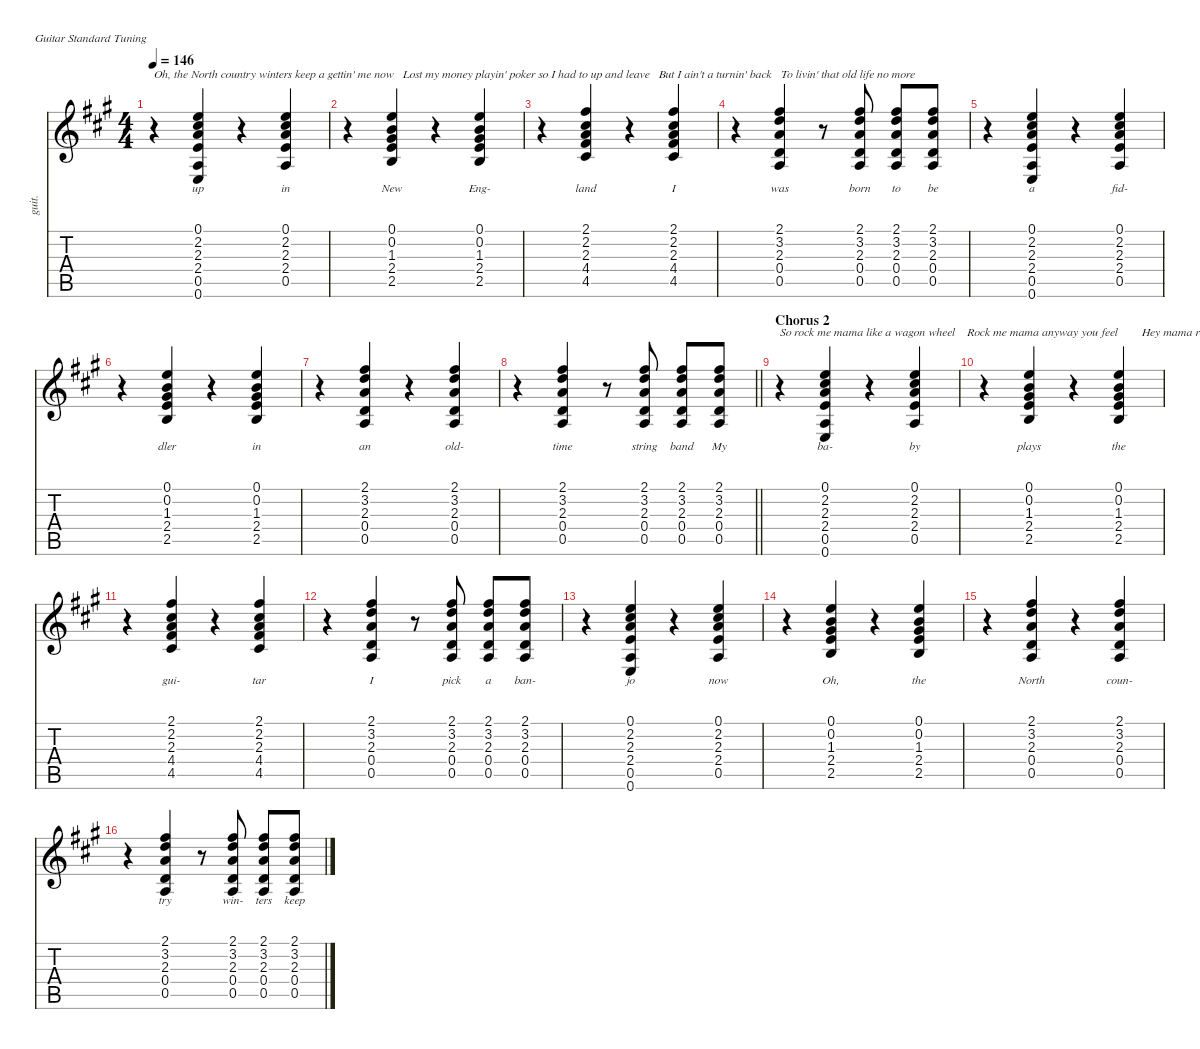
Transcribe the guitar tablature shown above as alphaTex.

\defaultSystemsLayout 4
\hideDynamics
\bracketExtendMode nobrackets
\otherSystemsTrackNameOrientation horizontal
\track ("Guitar - simple1" "guit.") {defaultSystemsLayout 8 instrument acousticguitarsteel}
\staff {score tabs}
\tuning (E4 B3 G3 D3 A2 E2)
\ts (4 4)
\tempo 146
\clef g2
\ks a
r.4{txt "Oh, the North country winters keep a gettin' me now   Lost my money playin' poker so I had to up and leave   But I ain't a turnin' back   To livin' that old life no more" dy f beam Down} (0.1{acc forcenatural} 2.2{acc #} 2.3{acc forcenatural} 2.4{acc forcenatural} 0.5{acc forcenatural} 0.6{acc forcenatural}).4{lyrics (0 "up") lyrics (1 "") lyrics (2 "") lyrics (3 "") lyrics (4 "") beam Up} r.4{beam Up} (0.1{acc forcenatural} 2.2{acc #} 2.3{acc forcenatural} 2.4{acc forcenatural} 0.5{acc forcenatural}).4{lyrics (0 "in") lyrics (1 "") lyrics (2 "") lyrics (3 "") lyrics (4 "") beam Up} |
r.4{beam Down} (0.1{acc forcenatural} 0.2{acc forcenatural} 1.3{acc #} 2.4{acc forcenatural} 2.5{acc forcenatural}).4{lyrics (0 "New") lyrics (1 "") lyrics (2 "") lyrics (3 "") lyrics (4 "") beam Up} r.4{beam Up} (0.1{acc forcenatural} 0.2{acc forcenatural} 1.3{acc #} 2.4{acc forcenatural} 2.5{acc forcenatural}).4{lyrics (0 "Eng-") lyrics (1 "") lyrics (2 "") lyrics (3 "") lyrics (4 "") beam Up} |
r.4{beam Down} (2.1{acc #} 2.2{acc #} 2.3{acc forcenatural} 4.4{acc #} 4.5{acc #}).4{lyrics (0 "land") lyrics (1 "") lyrics (2 "") lyrics (3 "") lyrics (4 "") beam Up} r.4{beam Up} (2.1{acc #} 2.2{acc #} 2.3{acc forcenatural} 4.4{acc #} 4.5{acc #}).4{lyrics (0 "I") lyrics (1 "") lyrics (2 "") lyrics (3 "") lyrics (4 "") beam Up} |
r.4{beam Down} (2.1{acc #} 3.2{acc forcenatural} 2.3{acc forcenatural} 0.4{acc forcenatural} 0.5{acc forcenatural}).4{lyrics (0 "was") lyrics (1 "") lyrics (2 "") lyrics (3 "") lyrics (4 "") beam Up} r.8{beam Up} (2.1{acc #} 3.2{acc forcenatural} 2.3{acc forcenatural} 0.4{acc forcenatural} 0.5{acc forcenatural}).8{lyrics (0 "born") lyrics (1 "") lyrics (2 "") lyrics (3 "") lyrics (4 "") beam Up} (2.1{acc #} 3.2{acc forcenatural} 2.3{acc forcenatural} 0.4{acc forcenatural} 0.5{acc forcenatural}).8{lyrics (0 "to") lyrics (1 "") lyrics (2 "") lyrics (3 "") lyrics (4 "") beam Up} (2.1{acc #} 3.2{acc forcenatural} 2.3{acc forcenatural} 0.4{acc forcenatural} 0.5{acc forcenatural}).8{lyrics (0 "be") lyrics (1 "") lyrics (2 "") lyrics (3 "") lyrics (4 "") beam Up} |
r.4{beam Down} (0.1{acc forcenatural} 2.2{acc #} 2.3{acc forcenatural} 2.4{acc forcenatural} 0.5{acc forcenatural} 0.6{acc forcenatural}).4{lyrics (0 "a") lyrics (1 "") lyrics (2 "") lyrics (3 "") lyrics (4 "") beam Up} r.4{beam Up} (0.1{acc forcenatural} 2.2{acc #} 2.3{acc forcenatural} 2.4{acc forcenatural} 0.5{acc forcenatural}).4{lyrics (0 "fid-") lyrics (1 "") lyrics (2 "") lyrics (3 "") lyrics (4 "") beam Up} |
r.4{beam Down} (0.1{acc forcenatural} 0.2{acc forcenatural} 1.3{acc #} 2.4{acc forcenatural} 2.5{acc forcenatural}).4{lyrics (0 "dler") lyrics (1 "") lyrics (2 "") lyrics (3 "") lyrics (4 "") beam Up} r.4{beam Up} (0.1{acc forcenatural} 0.2{acc forcenatural} 1.3{acc #} 2.4{acc forcenatural} 2.5{acc forcenatural}).4{lyrics (0 "in") lyrics (1 "") lyrics (2 "") lyrics (3 "") lyrics (4 "") beam Up} |
r.4{beam Down} (2.1{acc #} 3.2{acc forcenatural} 2.3{acc forcenatural} 0.4{acc forcenatural} 0.5{acc forcenatural}).4{lyrics (0 "an") lyrics (1 "") lyrics (2 "") lyrics (3 "") lyrics (4 "") beam Up} r.4{beam Up} (2.1{acc #} 3.2{acc forcenatural} 2.3{acc forcenatural} 0.4{acc forcenatural} 0.5{acc forcenatural}).4{lyrics (0 "old-") lyrics (1 "") lyrics (2 "") lyrics (3 "") lyrics (4 "") beam Up} |
\barLineRight lightlight
r.4{beam Down} (2.1{acc #} 3.2{acc forcenatural} 2.3{acc forcenatural} 0.4{acc forcenatural} 0.5{acc forcenatural}).4{lyrics (0 "time") lyrics (1 "") lyrics (2 "") lyrics (3 "") lyrics (4 "") beam Up} r.8{beam Up} (2.1{acc #} 3.2{acc forcenatural} 2.3{acc forcenatural} 0.4{acc forcenatural} 0.5{acc forcenatural}).8{lyrics (0 "string") lyrics (1 "") lyrics (2 "") lyrics (3 "") lyrics (4 "") beam Up} (2.1{acc #} 3.2{acc forcenatural} 2.3{acc forcenatural} 0.4{acc forcenatural} 0.5{acc forcenatural}).8{lyrics (0 "band") lyrics (1 "") lyrics (2 "") lyrics (3 "") lyrics (4 "") beam Up} (2.1{acc #} 3.2{acc forcenatural} 2.3{acc forcenatural} 0.4{acc forcenatural} 0.5{acc forcenatural}).8{lyrics (0 "My") lyrics (1 "") lyrics (2 "") lyrics (3 "") lyrics (4 "") beam Up} |
\section ("" "Chorus 2")
r.4{txt "So rock me mama like a wagon wheel    Rock me mama anyway you feel        Hey mama rock me" beam Down} (0.1{acc forcenatural} 2.2{acc #} 2.3{acc forcenatural} 2.4{acc forcenatural} 0.5{acc forcenatural} 0.6{acc forcenatural}).4{lyrics (0 "ba-") lyrics (1 "") lyrics (2 "") lyrics (3 "") lyrics (4 "") beam Up} r.4{beam Up} (0.1{acc forcenatural} 2.2{acc #} 2.3{acc forcenatural} 2.4{acc forcenatural} 0.5{acc forcenatural}).4{lyrics (0 "by") lyrics (1 "") lyrics (2 "") lyrics (3 "") lyrics (4 "") beam Up} |
r.4{beam Down} (0.1{acc forcenatural} 0.2{acc forcenatural} 1.3{acc #} 2.4{acc forcenatural} 2.5{acc forcenatural}).4{lyrics (0 "plays") lyrics (1 "") lyrics (2 "") lyrics (3 "") lyrics (4 "") beam Up} r.4{beam Up} (0.1{acc forcenatural} 0.2{acc forcenatural} 1.3{acc #} 2.4{acc forcenatural} 2.5{acc forcenatural}).4{lyrics (0 "the") lyrics (1 "") lyrics (2 "") lyrics (3 "") lyrics (4 "") beam Up} |
r.4{beam Down} (2.1{acc #} 2.2{acc #} 2.3{acc forcenatural} 4.4{acc #} 4.5{acc #}).4{lyrics (0 "gui-") lyrics (1 "") lyrics (2 "") lyrics (3 "") lyrics (4 "") beam Up} r.4{beam Up} (2.1{acc #} 2.2{acc #} 2.3{acc forcenatural} 4.4{acc #} 4.5{acc #}).4{lyrics (0 "tar") lyrics (1 "") lyrics (2 "") lyrics (3 "") lyrics (4 "") beam Up} |
r.4{beam Down} (2.1{acc #} 3.2{acc forcenatural} 2.3{acc forcenatural} 0.4{acc forcenatural} 0.5{acc forcenatural}).4{lyrics (0 "I") lyrics (1 "") lyrics (2 "") lyrics (3 "") lyrics (4 "") beam Up} r.8{beam Up} (2.1{acc #} 3.2{acc forcenatural} 2.3{acc forcenatural} 0.4{acc forcenatural} 0.5{acc forcenatural}).8{lyrics (0 "pick") lyrics (1 "") lyrics (2 "") lyrics (3 "") lyrics (4 "") beam Up} (2.1{acc #} 3.2{acc forcenatural} 2.3{acc forcenatural} 0.4{acc forcenatural} 0.5{acc forcenatural}).8{lyrics (0 "a") lyrics (1 "") lyrics (2 "") lyrics (3 "") lyrics (4 "") beam Up} (2.1{acc #} 3.2{acc forcenatural} 2.3{acc forcenatural} 0.4{acc forcenatural} 0.5{acc forcenatural}).8{lyrics (0 "ban-") lyrics (1 "") lyrics (2 "") lyrics (3 "") lyrics (4 "") beam Up} |
r.4{beam Down} (0.1{acc forcenatural} 2.2{acc #} 2.3{acc forcenatural} 2.4{acc forcenatural} 0.5{acc forcenatural} 0.6{acc forcenatural}).4{lyrics (0 "jo") lyrics (1 "") lyrics (2 "") lyrics (3 "") lyrics (4 "") beam Up} r.4{beam Up} (0.1{acc forcenatural} 2.2{acc #} 2.3{acc forcenatural} 2.4{acc forcenatural} 0.5{acc forcenatural}).4{lyrics (0 "now") lyrics (1 "") lyrics (2 "") lyrics (3 "") lyrics (4 "") beam Up} |
r.4{beam Down} (0.1{acc forcenatural} 0.2{acc forcenatural} 1.3{acc #} 2.4{acc forcenatural} 2.5{acc forcenatural}).4{lyrics (0 "Oh,") lyrics (1 "") lyrics (2 "") lyrics (3 "") lyrics (4 "") beam Up} r.4{beam Up} (0.1{acc forcenatural} 0.2{acc forcenatural} 1.3{acc #} 2.4{acc forcenatural} 2.5{acc forcenatural}).4{lyrics (0 "the") lyrics (1 "") lyrics (2 "") lyrics (3 "") lyrics (4 "") beam Up} |
r.4{beam Down} (2.1{acc #} 3.2{acc forcenatural} 2.3{acc forcenatural} 0.4{acc forcenatural} 0.5{acc forcenatural}).4{lyrics (0 "North") lyrics (1 "") lyrics (2 "") lyrics (3 "") lyrics (4 "") beam Up} r.4{beam Up} (2.1{acc #} 3.2{acc forcenatural} 2.3{acc forcenatural} 0.4{acc forcenatural} 0.5{acc forcenatural}).4{lyrics (0 "coun-") lyrics (1 "") lyrics (2 "") lyrics (3 "") lyrics (4 "") beam Up} |
r.4{beam Down} (2.1{acc #} 3.2{acc forcenatural} 2.3{acc forcenatural} 0.4{acc forcenatural} 0.5{acc forcenatural}).4{lyrics (0 "try") lyrics (1 "") lyrics (2 "") lyrics (3 "") lyrics (4 "") beam Up} r.8{beam Up} (2.1{acc #} 3.2{acc forcenatural} 2.3{acc forcenatural} 0.4{acc forcenatural} 0.5{acc forcenatural}).8{lyrics (0 "win-") lyrics (1 "") lyrics (2 "") lyrics (3 "") lyrics (4 "") beam Up} (2.1{acc #} 3.2{acc forcenatural} 2.3{acc forcenatural} 0.4{acc forcenatural} 0.5{acc forcenatural}).8{lyrics (0 "ters") lyrics (1 "") lyrics (2 "") lyrics (3 "") lyrics (4 "") beam Up} (2.1{acc #} 3.2{acc forcenatural} 2.3{acc forcenatural} 0.4{acc forcenatural} 0.5{acc forcenatural}).8{lyrics (0 "keep") lyrics (1 "") lyrics (2 "") lyrics (3 "") lyrics (4 "") beam Up}
